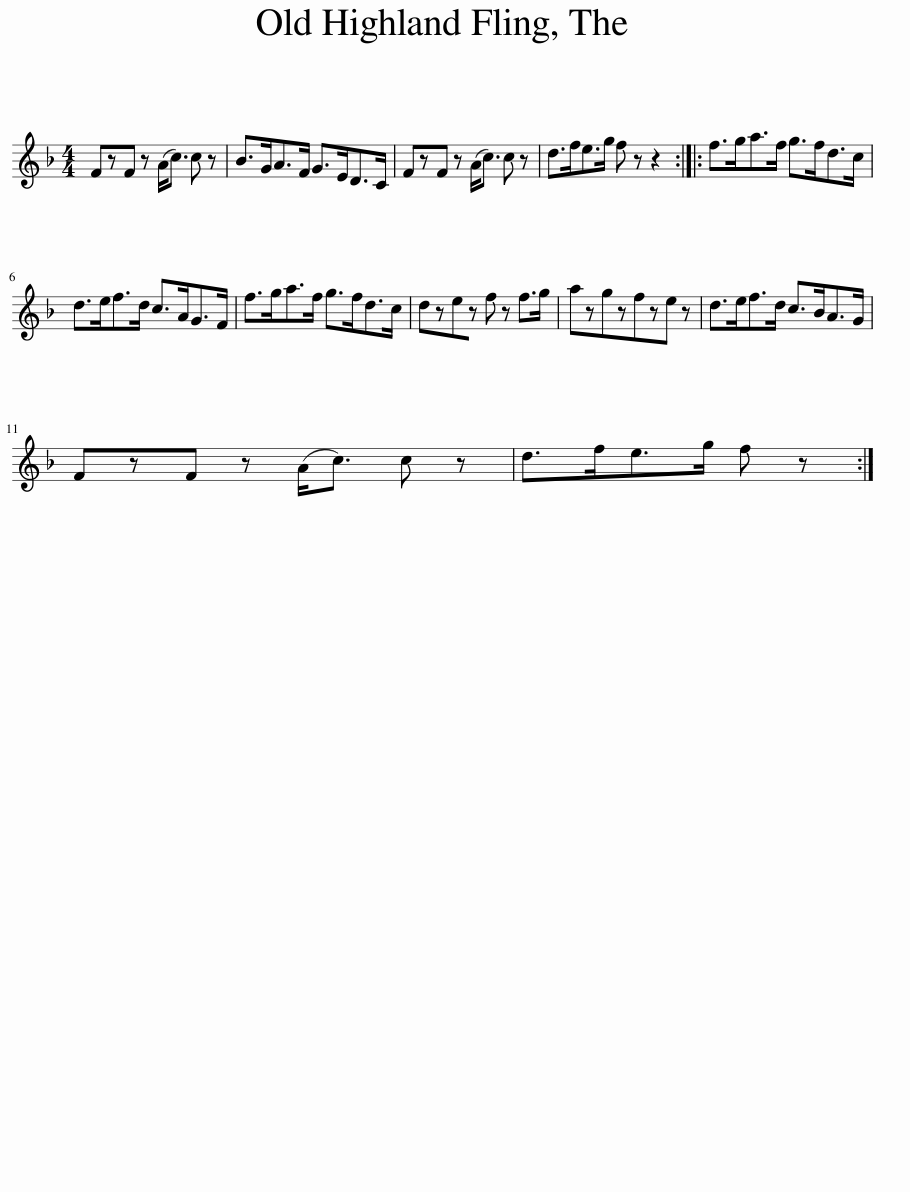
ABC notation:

X:1
L:1/8
M:4/4
I:linebreak $
K:F
V:1 treble
V:1
 FzF z (A<c) c z | B>GA>F G>ED>C | FzF z (A<c) c z | d>fe>g f z z2 :: f>ga>f g>fd>c |$ %5
 d>ef>d c>AG>F | f>ga>f g>fd>c | dze z f z f>g | azgzfze z | d>ef>d c>BA>G |$ %10
 FzF z (A<c) c z | d>fe>g f z :| %12
